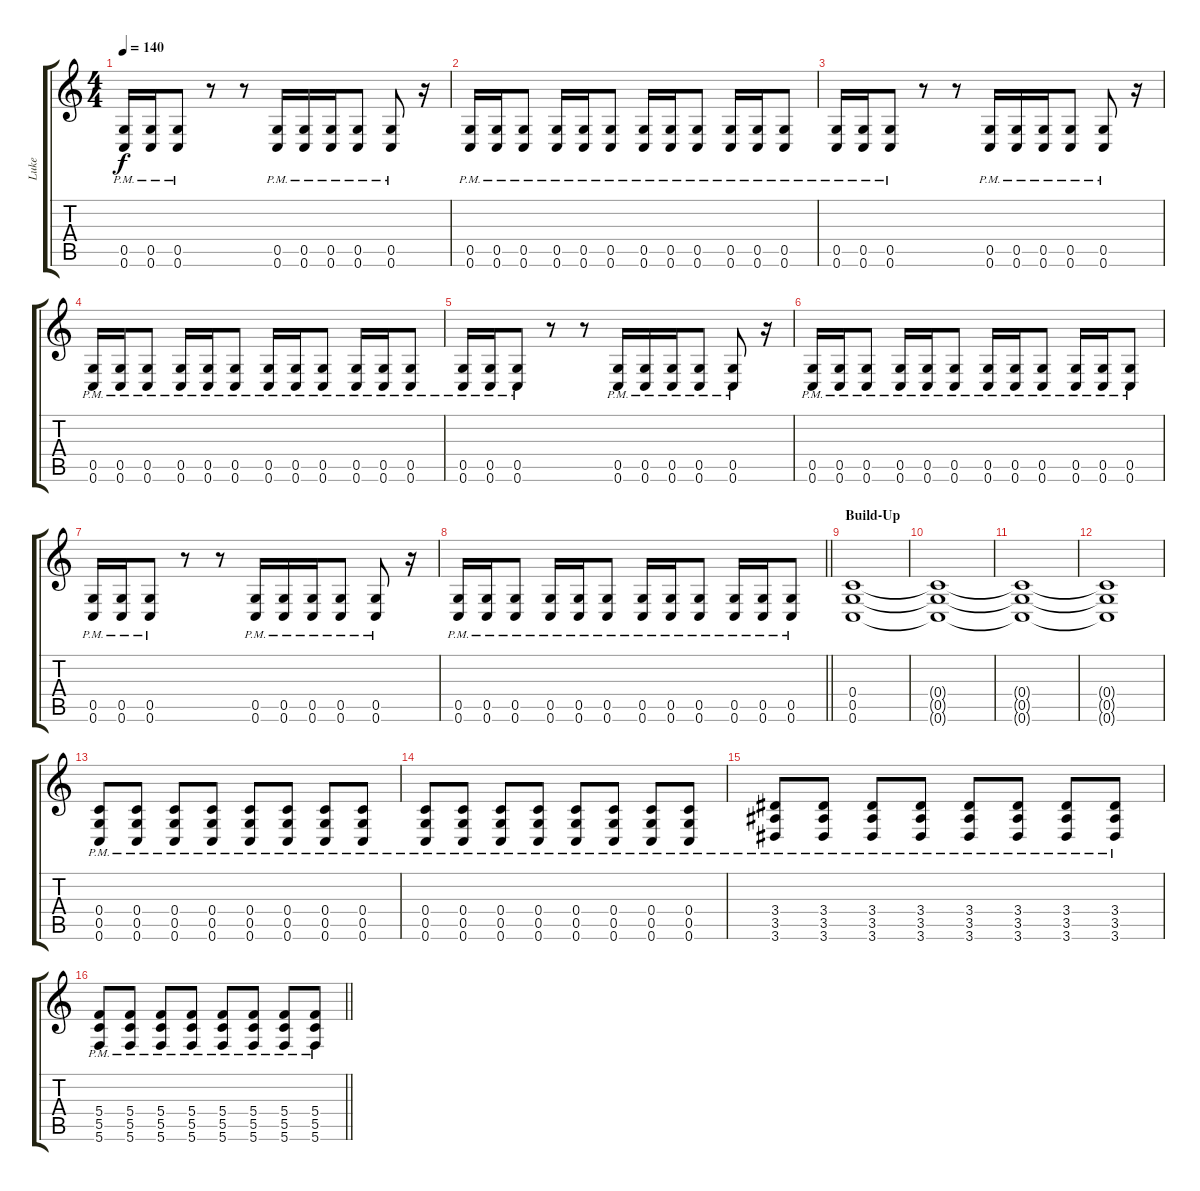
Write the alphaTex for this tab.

\track ("Luke" "Luke") {instrument overdrivenguitar}
\staff {score tabs}
\tuning (D4 A3 F3 C3 G2 C2) {hide}
\ts (4 4)
\tempo 140
\clef g2
\ks c
(0.5{pm} 0.6{pm}).16{dy f} (0.5{pm} 0.6{pm}).16 (0.5{pm} 0.6{pm}).8 r.8 r.8 (0.5{pm} 0.6{pm}).16 (0.5{pm} 0.6{pm}).16 (0.5{pm} 0.6{pm}).16 (0.5{pm} 0.6{pm}).8 (0.5{pm} 0.6{pm}).8 r.16 |
(0.5{pm} 0.6{pm}).16 (0.5{pm} 0.6{pm}).16 (0.5{pm} 0.6{pm}).8 (0.5{pm} 0.6{pm}).16 (0.5{pm} 0.6{pm}).16 (0.5{pm} 0.6{pm}).8 (0.5{pm} 0.6{pm}).16 (0.5{pm} 0.6{pm}).16 (0.5{pm} 0.6{pm}).8 (0.5{pm} 0.6{pm}).16 (0.5{pm} 0.6{pm}).16 (0.5{pm} 0.6{pm}).8 |
(0.5{pm} 0.6{pm}).16 (0.5{pm} 0.6{pm}).16 (0.5{pm} 0.6{pm}).8 r.8 r.8 (0.5{pm} 0.6{pm}).16 (0.5{pm} 0.6{pm}).16 (0.5{pm} 0.6{pm}).16 (0.5{pm} 0.6{pm}).8 (0.5{pm} 0.6{pm}).8 r.16 |
(0.5{pm} 0.6{pm}).16 (0.5{pm} 0.6{pm}).16 (0.5{pm} 0.6{pm}).8 (0.5{pm} 0.6{pm}).16 (0.5{pm} 0.6{pm}).16 (0.5{pm} 0.6{pm}).8 (0.5{pm} 0.6{pm}).16 (0.5{pm} 0.6{pm}).16 (0.5{pm} 0.6{pm}).8 (0.5{pm} 0.6{pm}).16 (0.5{pm} 0.6{pm}).16 (0.5{pm} 0.6{pm}).8 |
(0.5{pm} 0.6{pm}).16 (0.5{pm} 0.6{pm}).16 (0.5{pm} 0.6{pm}).8 r.8 r.8 (0.5{pm} 0.6{pm}).16 (0.5{pm} 0.6{pm}).16 (0.5{pm} 0.6{pm}).16 (0.5{pm} 0.6{pm}).8 (0.5{pm} 0.6{pm}).8 r.16 |
(0.5{pm} 0.6{pm}).16 (0.5{pm} 0.6{pm}).16 (0.5{pm} 0.6{pm}).8 (0.5{pm} 0.6{pm}).16 (0.5{pm} 0.6{pm}).16 (0.5{pm} 0.6{pm}).8 (0.5{pm} 0.6{pm}).16 (0.5{pm} 0.6{pm}).16 (0.5{pm} 0.6{pm}).8 (0.5{pm} 0.6{pm}).16 (0.5{pm} 0.6{pm}).16 (0.5{pm} 0.6{pm}).8 |
(0.5{pm} 0.6{pm}).16 (0.5{pm} 0.6{pm}).16 (0.5{pm} 0.6{pm}).8 r.8 r.8 (0.5{pm} 0.6{pm}).16 (0.5{pm} 0.6{pm}).16 (0.5{pm} 0.6{pm}).16 (0.5{pm} 0.6{pm}).8 (0.5{pm} 0.6{pm}).8 r.16 |
\barLineRight lightlight
(0.5{pm} 0.6{pm}).16 (0.5{pm} 0.6{pm}).16 (0.5{pm} 0.6{pm}).8 (0.5{pm} 0.6{pm}).16 (0.5{pm} 0.6{pm}).16 (0.5{pm} 0.6{pm}).8 (0.5{pm} 0.6{pm}).16 (0.5{pm} 0.6{pm}).16 (0.5{pm} 0.6{pm}).8 (0.5{pm} 0.6{pm}).16 (0.5{pm} 0.6{pm}).16 (0.5{pm} 0.6{pm}).8 |
\section ("" "Build-Up")
(0.4 0.5 0.6).1 |
(0.4{t} 0.5{t} 0.6{t}).1 |
(0.4{t} 0.5{t} 0.6{t}).1 |
(0.4{t} 0.5{t} 0.6{t}).1 |
(0.4{pm} 0.5{pm} 0.6{pm}).8 (0.4{pm} 0.5{pm} 0.6{pm}).8 (0.4{pm} 0.5{pm} 0.6{pm}).8 (0.4{pm} 0.5{pm} 0.6{pm}).8 (0.4{pm} 0.5{pm} 0.6{pm}).8 (0.4{pm} 0.5{pm} 0.6{pm}).8 (0.4{pm} 0.5{pm} 0.6{pm}).8 (0.4{pm} 0.5{pm} 0.6{pm}).8 |
(0.4{pm} 0.5{pm} 0.6{pm}).8 (0.4{pm} 0.5{pm} 0.6{pm}).8 (0.4{pm} 0.5{pm} 0.6{pm}).8 (0.4{pm} 0.5{pm} 0.6{pm}).8 (0.4{pm} 0.5{pm} 0.6{pm}).8 (0.4{pm} 0.5{pm} 0.6{pm}).8 (0.4{pm} 0.5{pm} 0.6{pm}).8 (0.4{pm} 0.5{pm} 0.6{pm}).8 |
(3.4{pm} 3.5{pm} 3.6{pm}).8 (3.4{pm} 3.5{pm} 3.6{pm}).8 (3.4{pm} 3.5{pm} 3.6{pm}).8 (3.4{pm} 3.5{pm} 3.6{pm}).8 (3.4{pm} 3.5{pm} 3.6{pm}).8 (3.4{pm} 3.5{pm} 3.6{pm}).8 (3.4{pm} 3.5{pm} 3.6{pm}).8 (3.4{pm} 3.5{pm} 3.6{pm}).8 |
\barLineRight lightlight
(5.4{pm} 5.5{pm} 5.6{pm}).8 (5.4{pm} 5.5{pm} 5.6{pm}).8 (5.4{pm} 5.5{pm} 5.6{pm}).8 (5.4{pm} 5.5{pm} 5.6{pm}).8 (5.4{pm} 5.5{pm} 5.6{pm}).8 (5.4{pm} 5.5{pm} 5.6{pm}).8 (5.4{pm} 5.5{pm} 5.6{pm}).8 (5.4{pm} 5.5{pm} 5.6{pm}).8
